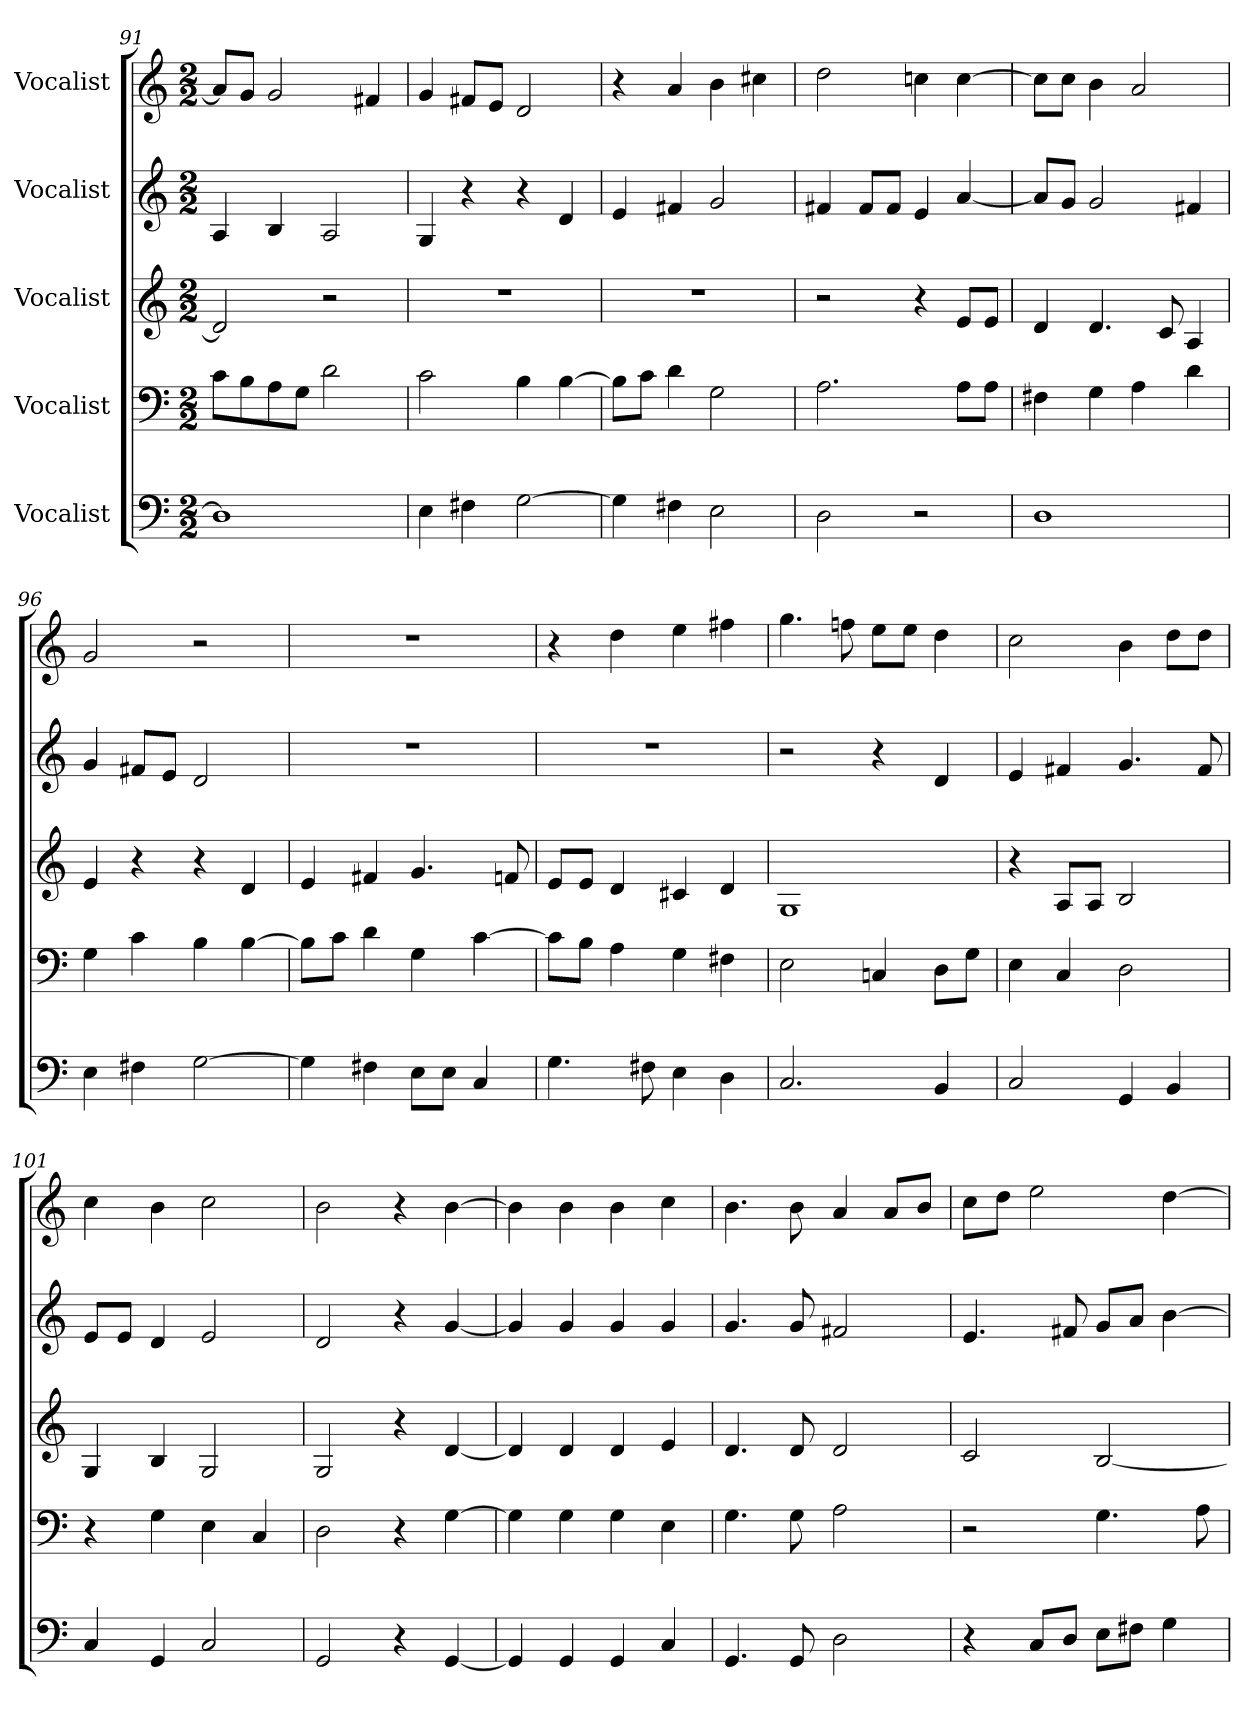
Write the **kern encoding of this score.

**kern	**kern	**kern	**kern	**kern
*part5	*part4	*part3	*part2	*part1
*staff5	*staff4	*staff3	*staff2	*staff1
*I"Vocalist	*I"Vocalist	*I"Vocalist	*I"Vocalist	*I"Vocalist
*M2/2	*M2/2	*M2/2	*M2/2	*M2/2
=91	=91	=91	=91	=91
1D]	8cL	2d]	4A	8aL]
.	8B	.	.	8gJ
.	8A	.	4B	2g
.	8GJ	.	.	.
.	2d	2r	2A	.
.	.	.	.	4f#X
=92	=92	=92	=92	=92
4E	2c	1r	4G	4g
4F#X	.	.	4r	8f#XL
.	.	.	.	8eJ
[2G	4B	.	4r	2d
.	[4B	.	4d	.
=93	=93	=93	=93	=93
4G]	8BL]	1r	4e	4r
.	8cJ	.	.	.
4F#X	4d	.	4f#X	4a
2E	2G	.	2g	4b
.	.	.	.	4cc#X
=94	=94	=94	=94	=94
2D	2.A	2r	4f#X	2dd
.	.	.	8f#L	.
.	.	.	8f#J	.
2r	.	4r	4e	4ccn
.	8AL	8eL	[4a	[4cc
.	8AJ	8eJ	.	.
=95	=95	=95	=95	=95
1D	4F#X	4d	8aL]	8ccL]
.	.	.	8gJ	8ccJ
.	4G	4.d	2g	4b
.	4A	.	.	2a
.	.	8c	.	.
.	4d	4A	4f#X	.
=96	=96	=96	=96	=96
4E	4G	4e	4g	2g
4F#X	4c	4r	8f#XL	.
.	.	.	8eJ	.
[2G	4B	4r	2d	2r
.	[4B	4d	.	.
=97	=97	=97	=97	=97
4G]	8BL]	4e	1r	1r
.	8cJ	.	.	.
4F#X	4d	4f#X	.	.
8EL	4G	4.g	.	.
8EJ	.	.	.	.
4C	[4c	.	.	.
.	.	8fn	.	.
=98	=98	=98	=98	=98
4.G	8cL]	8eL	1r	4r
.	8BJ	8eJ	.	.
.	4A	4d	.	4dd
8F#X	.	.	.	.
4E	4G	4c#X	.	4ee
4D	4F#X	4d	.	4ff#X
=99	=99	=99	=99	=99
2.C	2E	1G	2r	4.gg
.	.	.	.	8ffn
.	4Cn	.	4r	8eeL
.	.	.	.	8eeJ
4BB	8DL	.	4d	4dd
.	8GJ	.	.	.
=100	=100	=100	=100	=100
2C	4E	4r	4e	2cc
.	4C	8AL	4f#X	.
.	.	8AJ	.	.
4GG	2D	2B	4.g	4b
4BB	.	.	.	8ddL
.	.	.	8f#	8ddJ
=101	=101	=101	=101	=101
4C	4r	4G	8eL	4cc
.	.	.	8eJ	.
4GG	4G	4B	4d	4b
2C	4E	2G	2e	2cc
.	4C	.	.	.
=102	=102	=102	=102	=102
2GG	2D	2G	2d	2b
4r	4r	4r	4r	4r
[4GG	[4G	[4d	[4g	[4b
=103	=103	=103	=103	=103
4GG]	4G]	4d]	4g]	4b]
4GG	4G	4d	4g	4b
4GG	4G	4d	4g	4b
4C	4E	4e	4g	4cc
=104	=104	=104	=104	=104
4.GG	4.G	4.d	4.g	4.b
8GG	8G	8d	8g	8b
2D	2A	2d	2f#X	4a
.	.	.	.	8aL
.	.	.	.	8bJ
=105	=105	=105	=105	=105
4r	2r	2c	4.e	8ccL
.	.	.	.	8ddJ
8CL	.	.	.	2ee
8DJ	.	.	8f#X	.
8EL	4.G	[2B	8gL	.
8F#XJ	.	.	8aJ	.
4G	.	.	[4b	[4dd
.	8A	.	.	.
=	=	=	=	=
*-	*-	*-	*-	*-
